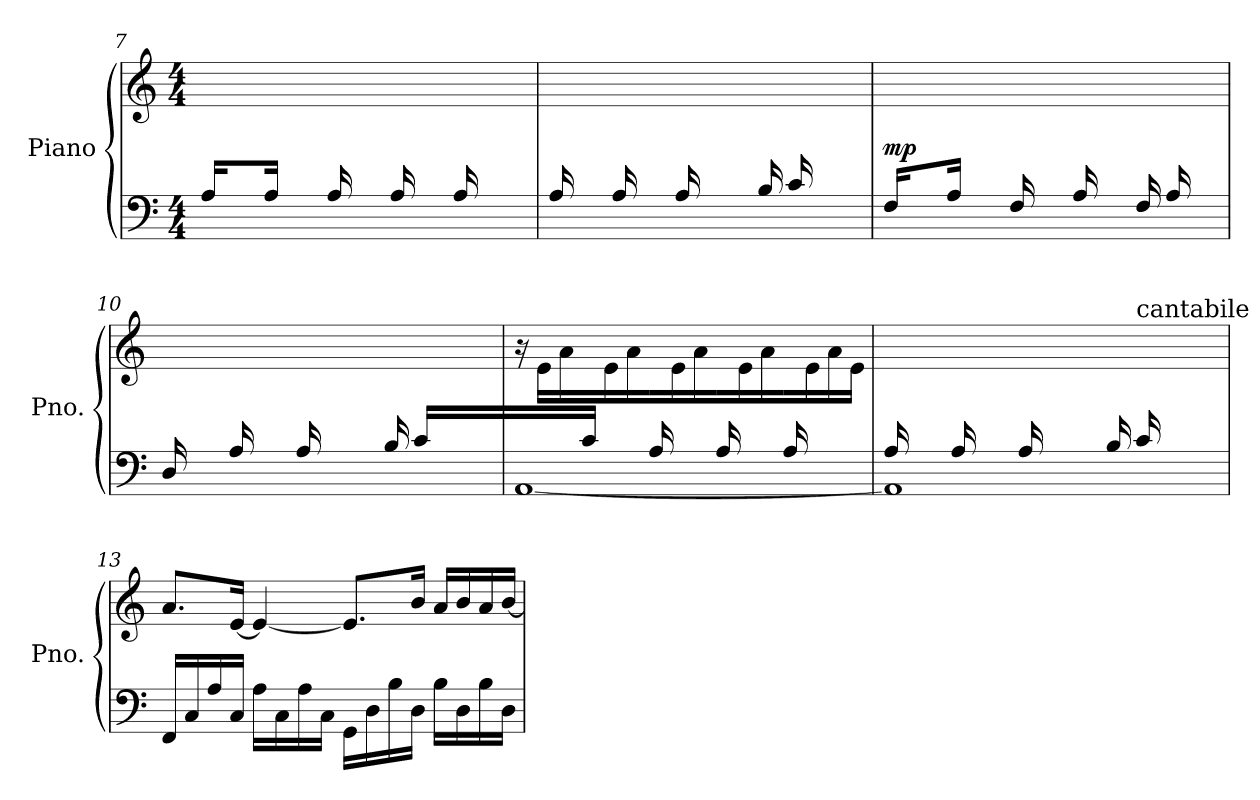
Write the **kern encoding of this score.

**kern	**kern	**dynam
*part1	*part1	*part1
*staff2	*staff1	*staff1/2
*I"Piano	*	*
*I'Pno.	*	*
*clefF4	*clefG2	*
*k[]	*k[]	*
*M4/4	*M4/4	*
=7	=7	=7
*^	*	*
16A/LL	1ryy	16ryy	.
8ryy	.	16e\	.
.	.	16a\	.
16A/JJ	.	16ryy	.
8ryy	.	16e\LL	.
.	.	16a\	.
16A/	.	16ryy	.
8ryy	.	16e\JJ	.
.	.	16a\LL	.
16A/	.	16ryy	.
8ryy	.	16e\	.
.	.	16a\JJ	.
16A/LL	.	16ryy	.
8.ryy	.	16e\	.
.	.	16b\	.
.	.	16e\JJ	.
=8	=8	=8	=8
16A/LL	1ryy	16ryy	.
8ryy	.	16e\	.
.	.	16a\	.
16A/JJ	.	16ryy	.
8ryy	.	16e\LL	.
.	.	16a\	.
16A/	.	16ryy	.
4ryy	.	16e\JJ	.
.	.	8.a\L	.
16B/Jk	.	8ryy	.
16c/LL	.	.	.
8.ryy	.	16e\	.
.	.	16g\	.
.	.	16b\JJ	.
!!LO:LB:g=z
=9	=9	=9	=9
!	!	!	!LO:DY:a=2
16F/LL	1ryy	16ryy	mp
8ryy	.	16e\	.
.	.	16a\	.
16A/JJ	.	16ryy	.
8ryy	.	16e\LL	.
.	.	16a\	.
16F/	.	16ryy	.
8ryy	.	16e\JJ	.
.	.	16a\LL	.
16A/	.	16ryy	.
8ryy	.	16e\	.
.	.	16a\JJ	.
16F/LL	.	8ryy	.
16A/	.	.	.
8ryy	.	16e\	.
.	.	16a\JJ	.
=10	=10	=10	=10
16D/LL	1ryy	16ryy	.
8ryy	.	16e\	.
.	.	16a\	.
16A/JJ	.	16ryy	.
8ryy	.	16e\LL	.
.	.	16a\	.
16A/	.	16ryy	.
4ryy	.	16e\JJ	.
.	.	8.a\L	.
16B/Jk	.	8ryy	.
16c/LL	.	.	.
8.ryy	.	16e\	.
.	.	16g\	.
.	.	16b\JJ	.
=11	=11	=11	=11
8.ryy	[1AA	16r	.
.	.	16e\LL	.
.	.	16a\	.
16c/JJ	.	16ryy	.
8ryy	.	16e\LL	.
.	.	16a\	.
16A/	.	16ryy	.
8ryy	.	16e\JJ	.
.	.	16a\LL	.
16A/	.	16ryy	.
8ryy	.	16e\	.
.	.	16a\JJ	.
16A/LL	.	16ryy	.
8.ryy	.	16e\	.
.	.	16a\	.
.	.	16e\JJ	.
!!LO:LB:g=z
=12	=12	=12	=12
16A/LL	1AA]	16ryy	.
8ryy	.	16e\	.
.	.	16a\	.
16A/JJ	.	16ryy	.
8ryy	.	16e\LL	.
.	.	16a\	.
16A/	.	16ryy	.
4ryy	.	16e\JJ	.
.	.	8.a\L	.
16B/Jk	.	16ryy	.
!	!	!LO:TX:a:t=cantabile	!
16c/LL	.	16ryy	.
8.ryy	.	16e\	.
.	.	16g\	.
.	.	16b\JJ	.
*v	*v	*	*
=13	=13	=13
16FF/LL	8.a/L	.
16C/	.	.
16A/	.	.
16C/JJ	[16e/Jk	.
16A\LL	4e/_	.
16C\	.	.
16A\	.	.
16C\JJ	.	.
16GG\LL	8.e/L]	.
16D\	.	.
16B\	.	.
16D\JJ	16b/Jk	.
16B\LL	16a/LL	.
16D\	16b/	.
16B\	16a/	.
16D\JJ	[16b/JJ	.
=	=	=
*-	*-	*-
